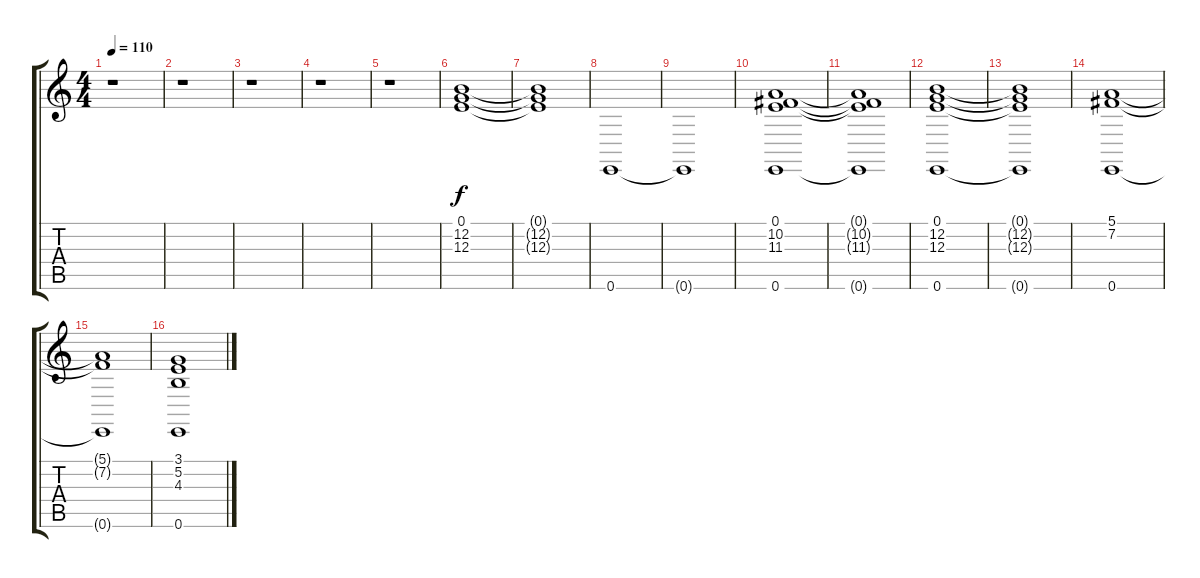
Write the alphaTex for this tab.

\track "" {instrument synthstrings1}
\staff {score tabs}
\tuning (E4 B3 G3 D3 A2 E2) {hide}
\ts (4 4)
\tempo 110
\clef g2
\ks c
r.1{dy f instrument synthstrings1} |
r.1 |
r.1 |
r.1 |
r.1 |
(0.1 12.2 12.3).1 |
(0.1{t} 12.2{t} 12.3{t}).1 |
0.6.1 |
0.6{t}.1 |
(0.1 10.2 11.3 0.6).1 |
(0.1{t} 10.2{t} 11.3{t} 0.6{t}).1 |
(0.1 12.2 12.3 0.6).1 |
(0.1{t} 12.2{t} 12.3{t} 0.6{t}).1 |
(5.1 7.2 0.6).1 |
(5.1{t} 7.2{t} 0.6{t}).1 |
(3.1 5.2 4.3 0.6).1
